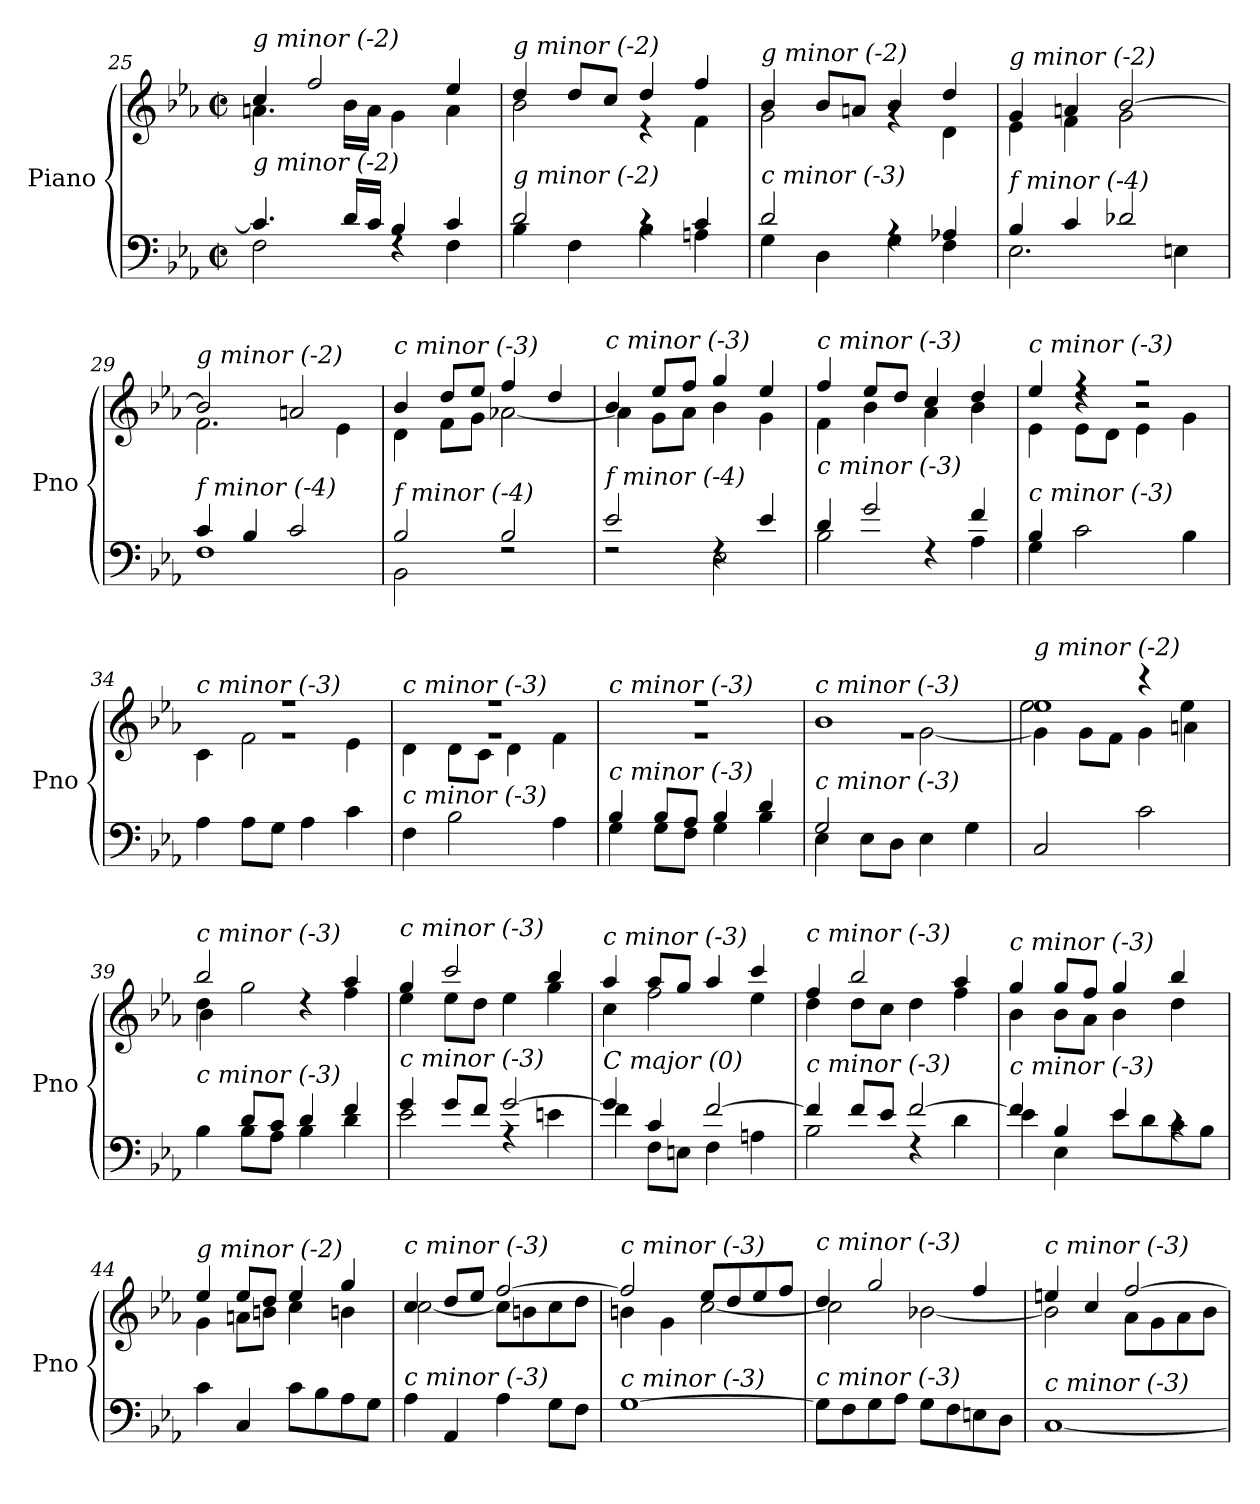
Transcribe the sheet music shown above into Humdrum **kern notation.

**kern	**kern
*part1	*part1
*staff2	*staff1
*I"Piano	*
*I'Pno	*
*clefF4	*clefG2
*k[b-e-a-]	*k[b-e-a-]
*M2/2	*M2/2
*met(c|)	*met(c|)
=25	=25
*^	*^
!	!	!LO:TX:i:t=g minor (-2)	!
!LO:TX:i:t=g minor (-2)	!	!	!
4.c/]	2F\	4cc/	4.an\
.	.	2ff/	.
16d/LL	.	.	16b-\LL
16c/JJ	.	.	16a\JJ
4B-/	4rF	.	4g\
4c/	4F\	4ee-/	4a\
=26	=26	=26	=26
!	!	!LO:TX:i:t=g minor (-2)	!
!LO:TX:i:t=g minor (-2)	!	!	!
2d/	4B-\	4dd/	2b-\
.	4F\	8dd/L	.
.	.	8cc/J	.
4rc	4B-\	4dd/	4r
4c/	4An\	4ff/	4f\
=27	=27	=27	=27
!	!	!LO:TX:i:t=g minor (-2)	!
!LO:TX:i:t=c minor (-3)	!	!	!
2d/	4G\	4b-/	2g\
.	4D\	8b-/L	.
.	.	8an/J	.
4rA	4G\	4b-/	4rg
4A-X/	4F\	4dd/	4d\
=28	=28	=28	=28
!	!	!LO:TX:i:t=g minor (-2)	!
!LO:TX:i:t=f minor (-4)	!	!	!
4B-/	2.E-\	4g/	4e-\
4c/	.	4an/	4f\
2d-X/	.	[2b-/	2g\
.	4En\	.	.
=29	=29	=29	=29
!	!	!LO:TX:i:t=g minor (-2)	!
!LO:TX:i:t=f minor (-4)	!	!	!
4c/	1F	2b-/]	2.f\
4B-/	.	.	.
2c/	.	2an/	.
.	.	.	4e-\
=30	=30	=30	=30
!	!	!LO:TX:i:t=c minor (-3)	!
!LO:TX:i:t=f minor (-4)	!	!	!
2B-/	2BB-\	4b-/	4d\
.	.	8dd/L	8f\L
.	.	8ee-/J	8g\J
2B-/	2rF	4ff/	[2a-X\
.	.	4dd/	.
!!LO:LB:g=z	!!
=31	=31	=31	=31
!	!	!LO:TX:i:t=c minor (-3)	!
!LO:TX:i:t=f minor (-4)	!	!	!
2e-/	2rF	4b-/	4a-\]
.	.	8ee-/L	8g\L
.	.	8ff/J	8a-\J
4rF	2E-\	4gg/	4b-\
4e-/	.	4ee-/	4g\
=32	=32	=32	=32
!	!	!LO:TX:i:t=c minor (-3)	!
!LO:TX:i:t=c minor (-3)	!	!	!
4d/	2B-\	4ff/	4f\
2g/	.	8ee-/L	4b-\
.	.	8dd/J	.
.	4rF	4cc/	4a-\
4f/	4A-\	4dd/	4b-\
=33	=33	=33	=33
*	*^	*^	*^
!	!	!	!LO:TX:i:t=c minor (-3)	!	!	!
!LO:TX:i:t=c minor (-3)	!	!	!	!	!	!
4B-/	4ryy	4G\	4ee-/	4ryy	4e-\	4ryy
2.ryy	2c\	2.ryy	4rdd	4rff	8e-\L	2.ryy
.	.	.	.	.	8d\J	.
.	.	.	2r	2rff	4e-\	.
.	4B-\	.	.	.	4g\	.
*	*v	*v	*	*	*	*
*	*	*	*	*v	*v
=34	=34	=34	=34	=34
!	!	!LO:TX:i:t=c minor (-3)	!	!
!LO:TX:i:t=c minor (-3)	!	!	!	!
*v	*v	*	*	*
4A-\	1rg	1rff	4c\
8A-\L	.	.	2f\
8G\J	.	.	.
4A-\	.	.	.
4c\	.	.	4e-\
=35	=35	=35	=35
!	!LO:TX:i:t=c minor (-3)	!	!
!LO:TX:i:t=c minor (-3)	!	!	!
4F\	1rg	1rff	4d\
2B-\	.	.	8d\L
.	.	.	8c\J
.	.	.	4d\
4A-\	.	.	4f\
=36	=36	=36	=36
*^	*	*	*
!	!	!LO:TX:i:t=c minor (-3)	!	!
!LO:TX:i:t=c minor (-3)	!	!	!	!
*	*	*	*v	*v
4B-/	4G\	1rg	1rff
8B-/L	8G\L	.	.
8A-/J	8F\J	.	.
4B-/	4G\	.	.
4d/	4B-\	.	.
=37	=37	=37	=37
*	*^	*	*^
!	!	!	!LO:TX:i:t=c minor (-3)	!	!
!LO:TX:i:t=c minor (-3)	!	!	!	!	!
2ryy	2G/	4E-\	1rg	2ryy	1b-
.	.	8E-\L	.	.	.
.	.	8D\J	.	.	.
2ryy	2ryy	4E-\	.	[2g\	.
.	.	4G\	.	.	.
=38	=38	=38	=38	=38	=38
!	!	!	!LO:TX:i:t=g minor (-2)	!	!
!LO:TX:i:t=c minor (-3)	!	!	!	!	!
*v	*v	*v	*	*	*
2C/	1ee-	4g\]	2ee-\
.	.	8g\L	.
.	.	8f\J	.
2c\	.	4g\	4rccc
.	.	4an\	4ee-\
!!LO:PB:g=z
=39	=39	=39	=39
*^	*	*	*^
*	*^	*	*	*	*
!	!	!	!LO:TX:i:t=c minor (-3)	!	!	!
!LO:TX:i:t=c minor (-3)	!	!	!	!	!	!
4ryy	4B-\	4ryy	2bb-/	4dd\	4b-\	4ryy
2.ryy	8d/L	8B-\L	.	2gg\	2.ryy	2.ryy
.	8c/J	8A-\J	.	.	.	.
.	4d/	4B-\	4rdd	.	.	.
.	4f/	4d\	4aa-/	4ff\	.	.
*	*	*	*	*v	*v	*v
=40	=40	=40	=40	=40
!	!	!	!LO:TX:i:t=c minor (-3)	!
!LO:TX:i:t=c minor (-3)	!	!	!	!
*	*v	*v	*	*
4g/	2e-\	4gg/	4ee-\
8g/L	.	2ccc/	8ee-\L
8f/J	.	.	8dd\J
[2g/	4rA	.	4ee-\
.	4en\	4bb-/	4gg\
=41	=41	=41	=41
!	!	!LO:TX:i:t=c minor (-3)	!
!LO:TX:i:t=C major (0)	!	!	!
4g/]	4f\	4aa-/	4cc\
4c/	8F\L	8aa-/L	2ff\
.	8En\J	8gg/J	.
[2f/	4F\	4aa-/	.
.	4An\	4ccc/	4ee-\
=42	=42	=42	=42
!	!	!LO:TX:i:t=c minor (-3)	!
!LO:TX:i:t=c minor (-3)	!	!	!
4f/]	2B-\	4ff/	4dd\
8f/L	.	2bb-/	8dd\L
8e-/J	.	.	8cc\J
[2f/	4rF	.	4dd\
.	4d\	4aa-/	4ff\
=43	=43	=43	=43
!	!	!LO:TX:i:t=c minor (-3)	!
!LO:TX:i:t=c minor (-3)	!	!	!
4f/]	4e-\	4gg/	4b-\
4B-/	4E-\	8gg/L	8b-\L
.	.	8ff/J	8a-\J
4e-/	8e-\L	4gg/	4b-\
.	8d\	.	.
4rc	8c\	4bb-/	4dd\
.	8B-\J	.	.
=44	=44	=44	=44
!	!	!LO:TX:i:t=g minor (-2)	!
!LO:TX:i:t=c minor (-3)	!	!	!
*v	*v	*	*
4c\	4ee-/	4g\
4C/	8ee-/L	8an\L
.	8dd/J	8bn\J
8c\L	4ee-/	4cc\
8B-\	.	.
8A-\	4gg/	4bn\
8G\J	.	.
=45	=45	=45
!	!LO:TX:i:t=c minor (-3)	!
!LO:TX:i:t=c minor (-3)	!	!
4A-\	4cc/	[2cc\
4AA-/	8dd/L	.
.	8ee-/J	.
4A-\	[2ff/	8cc\L]
.	.	8bn\
8G\L	.	8cc\
8F\J	.	8dd\J
!!LO:LB:g=z	!!
=46	=46	=46
!	!LO:TX:i:t=c minor (-3)	!
!LO:TX:i:t=c minor (-3)	!	!
[1G	2ff/]	4bn\
.	.	4g\
.	8ee-/L	[2cc\
.	8dd/	.
.	8ee-/	.
.	8ff/J	.
=47	=47	=47
!	!LO:TX:i:t=c minor (-3)	!
!LO:TX:i:t=c minor (-3)	!	!
8G\L]	4dd/	2cc\]
8F\	.	.
8G\	2gg/	.
8A-\J	.	.
8G\L	.	[2b-X\
8F\	.	.
8En\	4ff/	.
8D\J	.	.
=48	=48	=48
!	!LO:TX:i:t=c minor (-3)	!
!LO:TX:i:t=c minor (-3)	!	!
[1C	4een/	2b-\]
.	4cc/	.
.	[2ff/	8a-\L
.	.	8g\
.	.	8a-\
.	.	8b-\J
*	*v	*v
=	=
*-	*-
